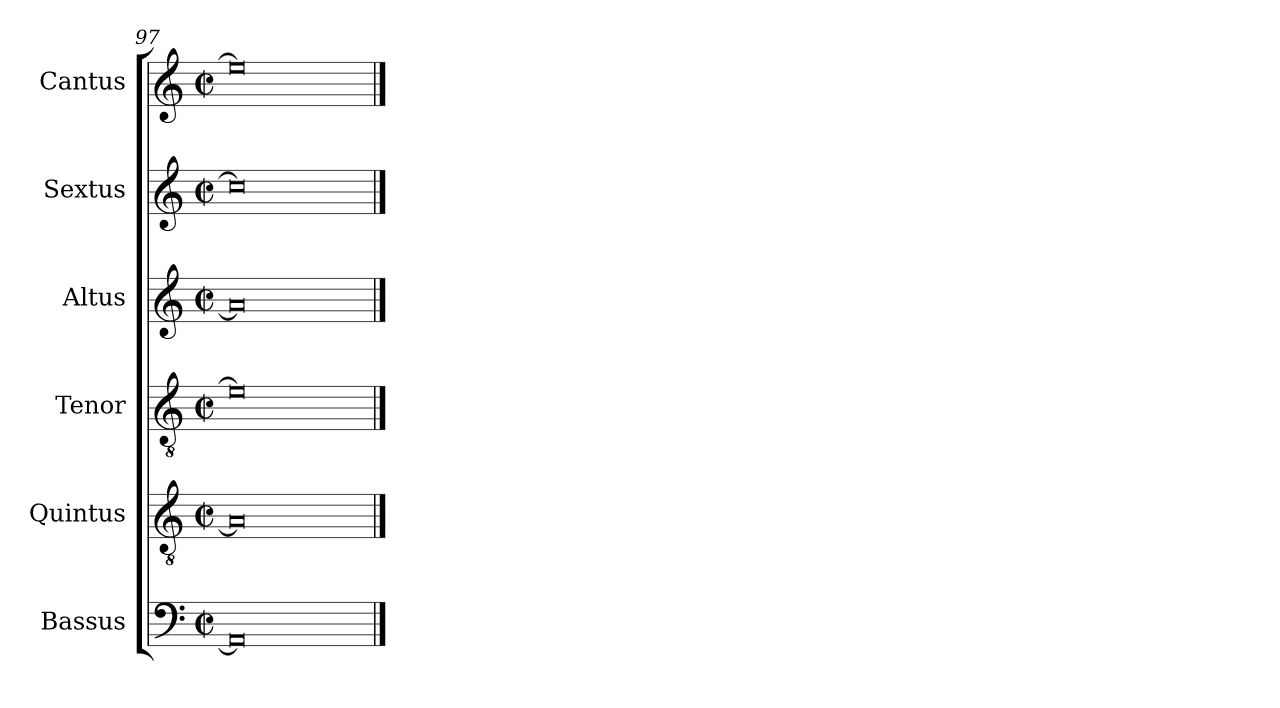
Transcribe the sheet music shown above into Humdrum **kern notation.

**kern	**text	**kern	**text	**kern	**text	**kern	**text	**kern	**text	**kern	**text
*part6	*part6	*part5	*part5	*part4	*part4	*part3	*part3	*part2	*part2	*part1	*part1
*staff6	*staff6	*staff5	*staff5	*staff4	*staff4	*staff3	*staff3	*staff2	*staff2	*staff1	*staff1
*I"Bassus	*	*I"Quintus	*	*I"Tenor	*	*I"Altus	*	*I"Sextus	*	*I"Cantus	*
*clefF4	*	*clefGv2	*	*clefGv2	*	*clefG2	*	*clefG2	*	*clefG2	*
*k[]	*	*k[]	*	*k[]	*	*k[]	*	*k[]	*	*k[]	*
*C:	*	*C:	*	*C:	*	*C:	*	*C:	*	*C:	*
*M2/2	*	*M2/2	*	*M2/2	*	*M2/2	*	*M2/2	*	*M2/2	*
*met(c|)	*	*met(c|)	*	*met(c|)	*	*met(c|)	*	*met(c|)	*	*met(c|)	*
=97	=97	=97	=97	=97	=97	=97	=97	=97	=97	=97	=97
0AA]	.	0A]	.	0e]	.	0a]	.	0cc#]	.	0ee]	.
==	==	==	==	==	==	==	==	==	==	==	==
*-	*-	*-	*-	*-	*-	*-	*-	*-	*-	*-	*-
